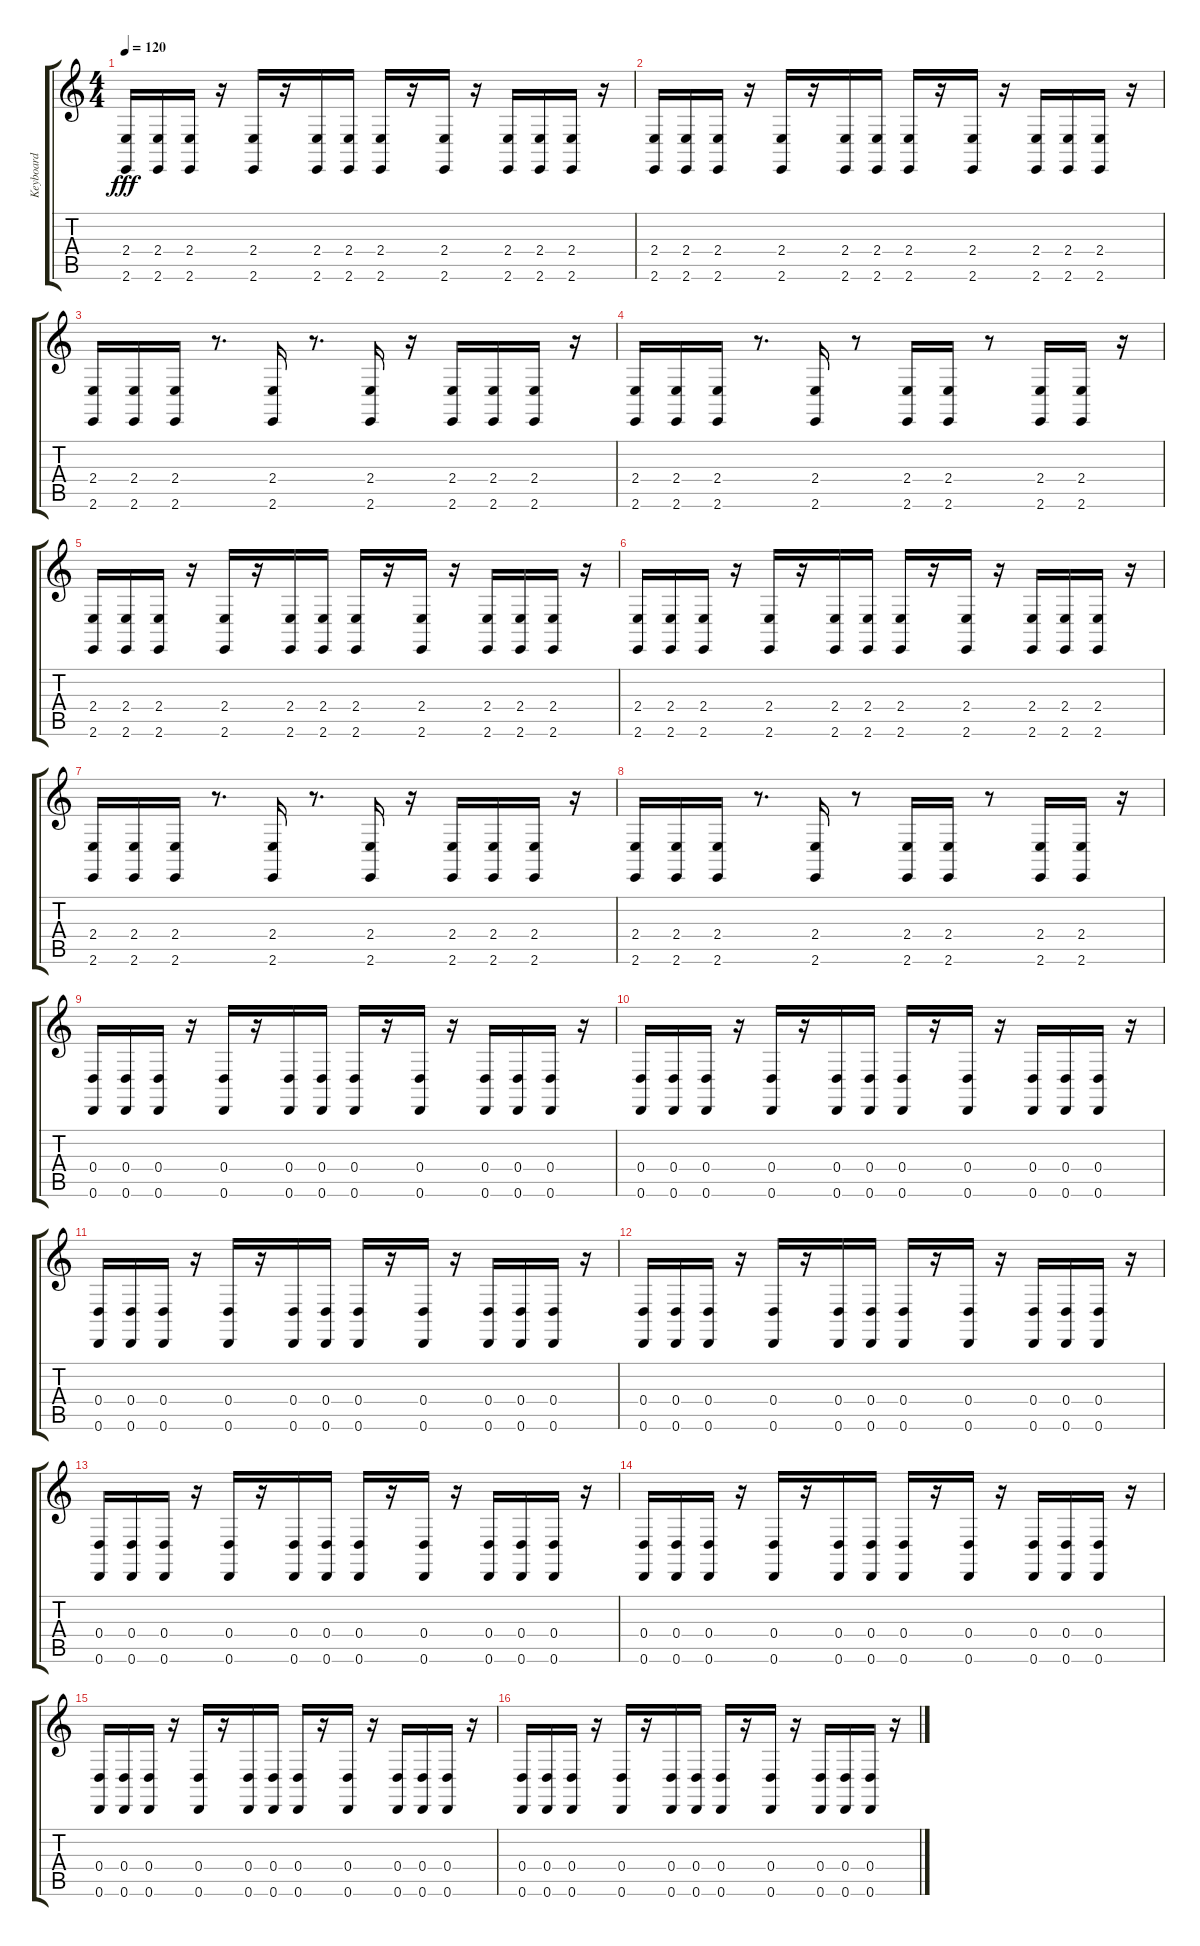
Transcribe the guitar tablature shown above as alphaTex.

\track ("Keyboard" "Keyboard") {instrument stringensemble1}
\staff {score tabs}
\tuning (E4 B3 G3 D3 A2 D2) {hide}
\ts (4 4)
\tempo 120
\clef g2
\ks c
(2.4 2.6).16{dy fff volume 12} (2.4 2.6).16 (2.4 2.6).16 r.16 (2.4 2.6).16 r.16 (2.4 2.6).16 (2.4 2.6).16 (2.4 2.6).16 r.16 (2.4 2.6).16 r.16 (2.4 2.6).16 (2.4 2.6).16 (2.4 2.6).16 r.16 |
(2.4 2.6).16 (2.4 2.6).16 (2.4 2.6).16 r.16 (2.4 2.6).16 r.16 (2.4 2.6).16 (2.4 2.6).16 (2.4 2.6).16 r.16 (2.4 2.6).16 r.16 (2.4 2.6).16 (2.4 2.6).16 (2.4 2.6).16 r.16 |
(2.4 2.6).16 (2.4 2.6).16 (2.4 2.6).16 r.8{d} (2.4 2.6).16 r.8{d} (2.4 2.6).16 r.16 (2.4 2.6).16 (2.4 2.6).16 (2.4 2.6).16 r.16 |
(2.4 2.6).16 (2.4 2.6).16 (2.4 2.6).16 r.8{d} (2.4 2.6).16 r.8 (2.4 2.6).16 (2.4 2.6).16 r.8 (2.4 2.6).16 (2.4 2.6).16 r.16 |
(2.4 2.6).16{volume 12} (2.4 2.6).16 (2.4 2.6).16 r.16 (2.4 2.6).16 r.16 (2.4 2.6).16 (2.4 2.6).16 (2.4 2.6).16 r.16 (2.4 2.6).16 r.16 (2.4 2.6).16 (2.4 2.6).16 (2.4 2.6).16 r.16 |
(2.4 2.6).16 (2.4 2.6).16 (2.4 2.6).16 r.16 (2.4 2.6).16 r.16 (2.4 2.6).16 (2.4 2.6).16 (2.4 2.6).16 r.16 (2.4 2.6).16 r.16 (2.4 2.6).16 (2.4 2.6).16 (2.4 2.6).16 r.16 |
(2.4 2.6).16 (2.4 2.6).16 (2.4 2.6).16 r.8{d} (2.4 2.6).16 r.8{d} (2.4 2.6).16 r.16 (2.4 2.6).16 (2.4 2.6).16 (2.4 2.6).16 r.16 |
(2.4 2.6).16 (2.4 2.6).16 (2.4 2.6).16 r.8{d} (2.4 2.6).16 r.8 (2.4 2.6).16 (2.4 2.6).16 r.8 (2.4 2.6).16 (2.4 2.6).16 r.16 |
(0.4 0.6).16 (0.4 0.6).16 (0.4 0.6).16 r.16 (0.4 0.6).16 r.16 (0.4 0.6).16 (0.4 0.6).16 (0.4 0.6).16 r.16 (0.4 0.6).16 r.16 (0.4 0.6).16 (0.4 0.6).16 (0.4 0.6).16 r.16 |
(0.4 0.6).16 (0.4 0.6).16 (0.4 0.6).16 r.16 (0.4 0.6).16 r.16 (0.4 0.6).16 (0.4 0.6).16 (0.4 0.6).16 r.16 (0.4 0.6).16 r.16 (0.4 0.6).16 (0.4 0.6).16 (0.4 0.6).16 r.16 |
(0.4 0.6).16 (0.4 0.6).16 (0.4 0.6).16 r.16 (0.4 0.6).16 r.16 (0.4 0.6).16 (0.4 0.6).16 (0.4 0.6).16 r.16 (0.4 0.6).16 r.16 (0.4 0.6).16 (0.4 0.6).16 (0.4 0.6).16 r.16 |
(0.4 0.6).16 (0.4 0.6).16 (0.4 0.6).16 r.16 (0.4 0.6).16 r.16 (0.4 0.6).16 (0.4 0.6).16 (0.4 0.6).16 r.16 (0.4 0.6).16 r.16 (0.4 0.6).16 (0.4 0.6).16 (0.4 0.6).16 r.16 |
(0.4 0.6).16 (0.4 0.6).16 (0.4 0.6).16 r.16 (0.4 0.6).16 r.16 (0.4 0.6).16 (0.4 0.6).16 (0.4 0.6).16 r.16 (0.4 0.6).16 r.16 (0.4 0.6).16 (0.4 0.6).16 (0.4 0.6).16 r.16 |
(0.4 0.6).16 (0.4 0.6).16 (0.4 0.6).16 r.16 (0.4 0.6).16 r.16 (0.4 0.6).16 (0.4 0.6).16 (0.4 0.6).16 r.16 (0.4 0.6).16 r.16 (0.4 0.6).16 (0.4 0.6).16 (0.4 0.6).16 r.16 |
(0.4 0.6).16 (0.4 0.6).16 (0.4 0.6).16 r.16 (0.4 0.6).16 r.16 (0.4 0.6).16 (0.4 0.6).16 (0.4 0.6).16 r.16 (0.4 0.6).16 r.16 (0.4 0.6).16 (0.4 0.6).16 (0.4 0.6).16 r.16 |
(0.4 0.6).16 (0.4 0.6).16 (0.4 0.6).16 r.16 (0.4 0.6).16 r.16 (0.4 0.6).16 (0.4 0.6).16 (0.4 0.6).16 r.16 (0.4 0.6).16 r.16 (0.4 0.6).16 (0.4 0.6).16 (0.4 0.6).16 r.16
